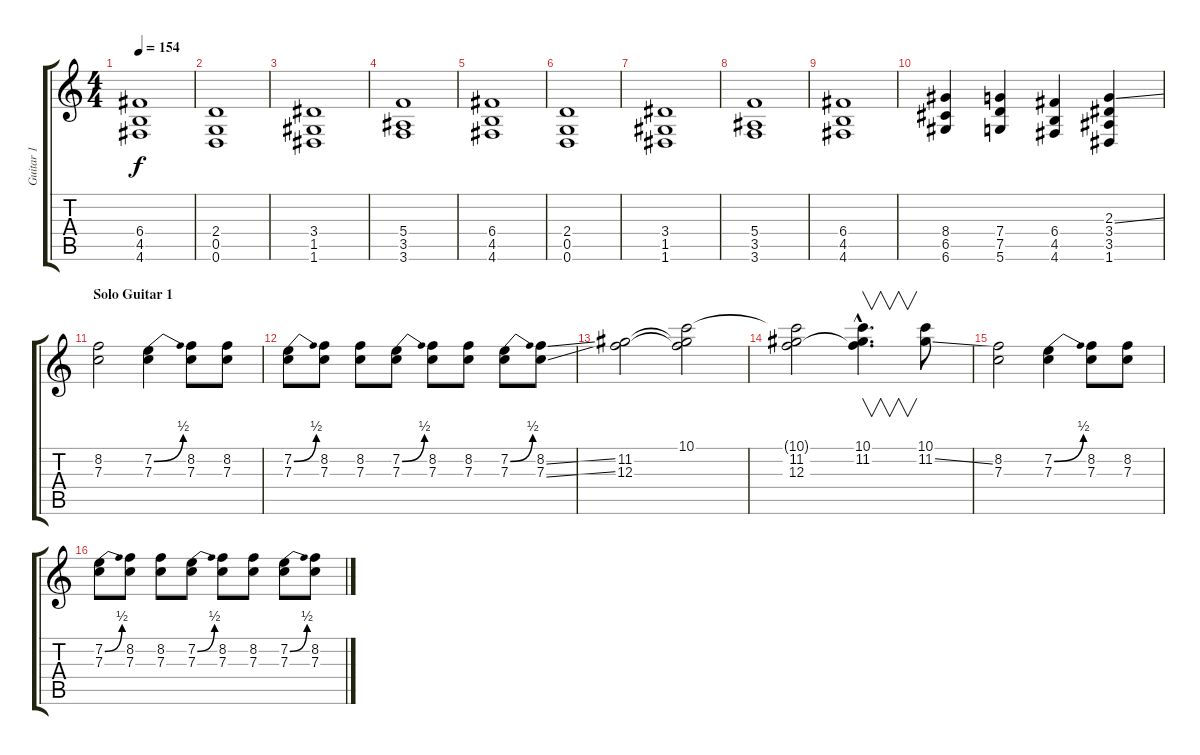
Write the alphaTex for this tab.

\track ("Guitar 1" "Guitar 1") {instrument distortionguitar}
\staff {score tabs}
\tuning (D4 A3 F3 C3 G2 D2) {hide}
\ts (4 4)
\tempo 154
\clef g2
\ks c
(6.4 4.5 4.6).1{dy f} |
(2.4 0.5 0.6).1 |
(3.4 1.5 1.6).1 |
(5.4 3.5 3.6).1 |
(6.4 4.5 4.6).1 |
(2.4 0.5 0.6).1 |
(3.4 1.5 1.6).1 |
(5.4 3.5 3.6).1 |
(6.4 4.5 4.6).1 |
(8.4 6.5 6.6).4 (7.4 7.5 5.6).4 (6.4 4.5 4.6).4 (2.3{ss} 3.4 3.5 1.6).4 |
\section ("" "Solo Guitar 1")
(8.2 7.3).2 (7.2{be (bend 0 0 60 2)} 7.3).4 (8.2 7.3).8 (8.2 7.3).8 |
(7.2{be (bend 0 0 60 2)} 7.3).8 (8.2 7.3).8 (8.2 7.3).8 (7.2{be (bend 0 0 60 2)} 7.3).8 (8.2 7.3).8 (8.2 7.3).8 (7.2{be (bend 0 0 60 2)} 7.3).8 (8.2{ss} 7.3{ss}).8 |
(11.2 12.3).2 (10.1 11.2{t} 12.3{t}).2 |
(10.1{t} 11.2 12.3).2 (10.1{hac} 11.2{hac} 12.3{hac t}).4{v d} (10.1 11.2{ss}).8 |
(8.2 7.3).2 (7.2{be (bend 0 0 60 2)} 7.3).4 (8.2 7.3).8 (8.2 7.3).8 |
(7.2{be (bend 0 0 60 2)} 7.3).8 (8.2 7.3).8 (8.2 7.3).8 (7.2{be (bend 0 0 60 2)} 7.3).8 (8.2 7.3).8 (8.2 7.3).8 (7.2{be (bend 0 0 60 2)} 7.3).8 (8.2{ss} 7.3).8
